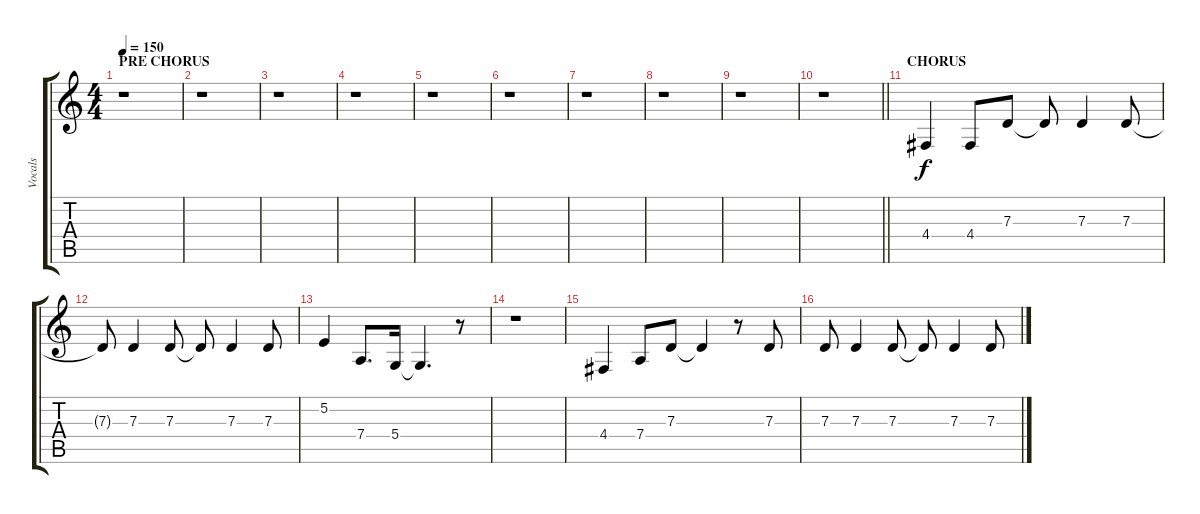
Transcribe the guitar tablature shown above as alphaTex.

\track ("Vocals" "Vocals") {instrument harmonica}
\staff {score tabs}
\tuning (E4 B3 G3 D3 A2 E2) {hide}
\ts (4 4)
\section ("" "PRE CHORUS")
\tempo 150
\clef g2
\ks c
r.1{dy f} |
r.1 |
r.1 |
r.1 |
r.1 |
r.1 |
r.1 |
r.1 |
r.1 |
\barLineRight lightlight
r.1 |
\section ("" "CHORUS")
4.4.4 4.4.8 7.3.8 7.3{t}.8 7.3.4 7.3.8 |
7.3{t}.8 7.3.4 7.3.8 7.3{t}.8 7.3.4 7.3.8 |
5.2.4 7.4.8{d} 5.4.16 5.4{t}.4{d} r.8 |
r.1 |
4.4.4 7.4.8 7.3.8 7.3{t}.4 r.8 7.3.8 |
7.3.8 7.3.4 7.3.8 7.3{t}.8 7.3.4 7.3.8
